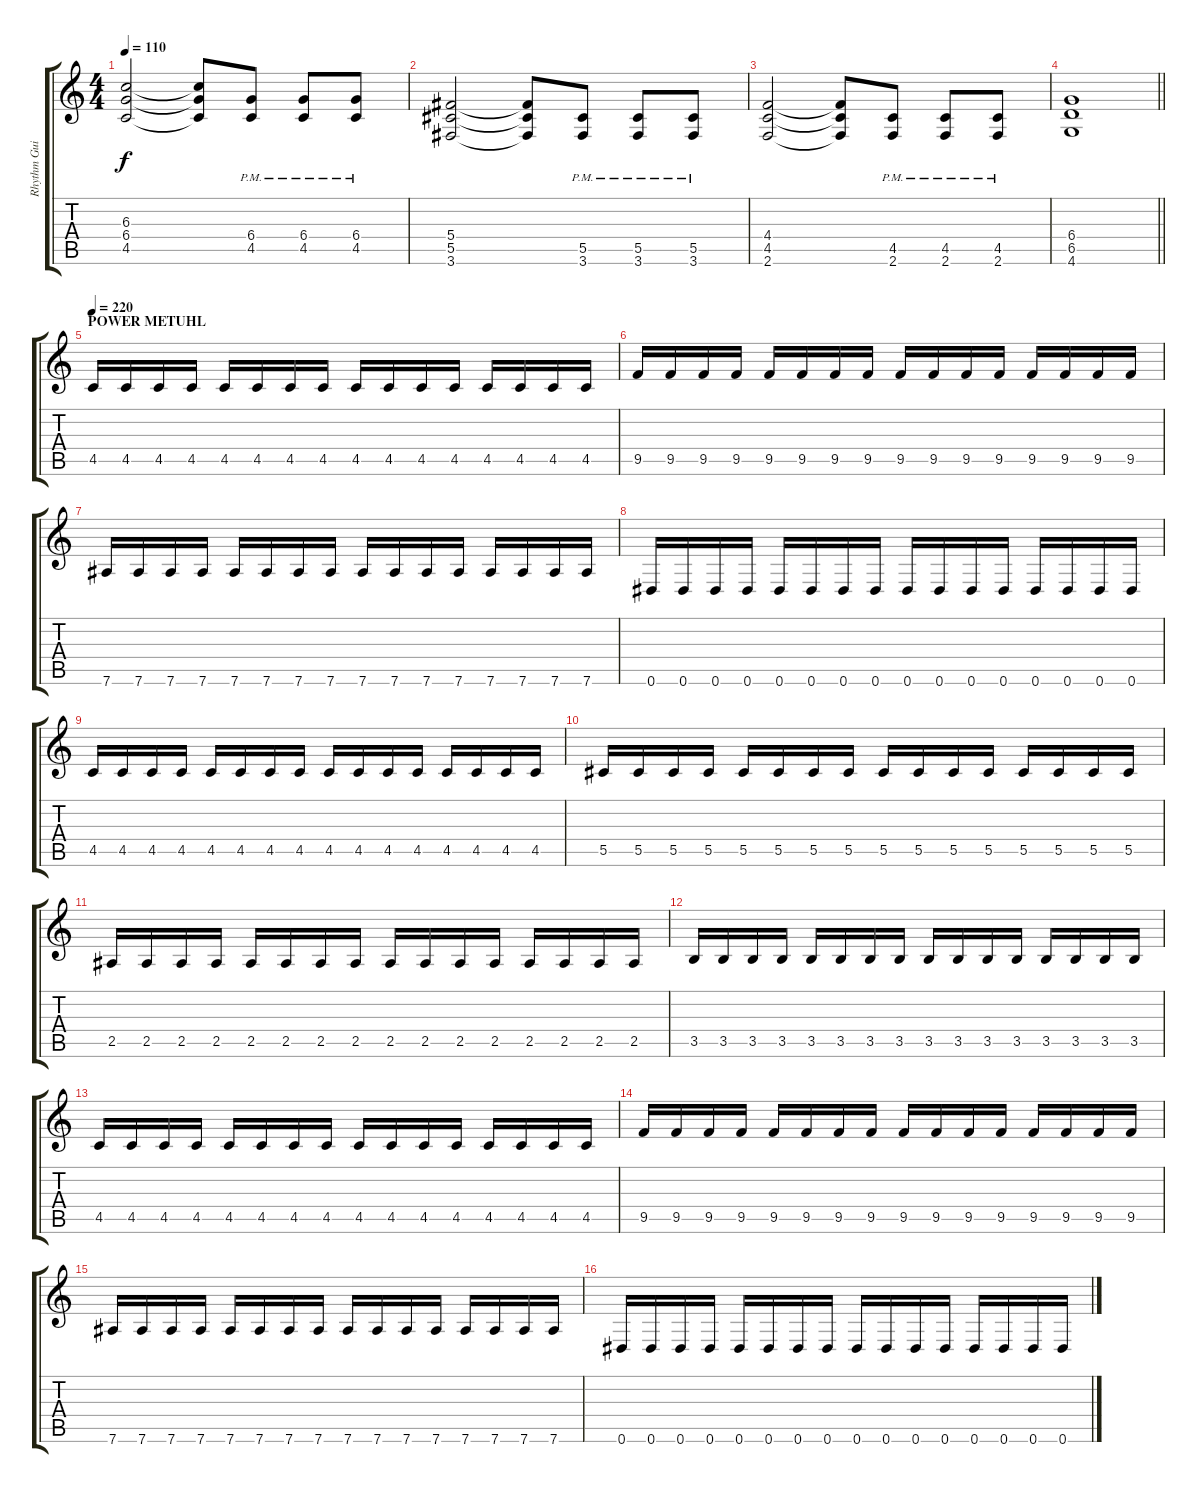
\track ("Rhythm Guitar 2" "Rhythm Gui") {instrument overdrivenguitar}
\staff {score tabs}
\tuning (Eb4 Bb3 Gb3 Db3 Ab2 Eb2) {hide}
\ts (4 4)
\tempo 110
\clef g2
\ks c
(6.3 6.4 4.5).2{dy f} (6.3{t} 6.4{t} 4.5{t}).8 (6.4{pm} 4.5{pm}).8 (6.4{pm} 4.5{pm}).8 (6.4{pm} 4.5{pm}).8 |
(5.4 5.5 3.6).2 (5.4{t} 5.5{t} 3.6{t}).8 (5.5{pm} 3.6{pm}).8 (5.5{pm} 3.6{pm}).8 (5.5{pm} 3.6{pm}).8 |
(4.4 4.5 2.6).2 (4.4{t} 4.5{t} 2.6{t}).8 (4.5{pm} 2.6{pm}).8 (4.5{pm} 2.6{pm}).8 (4.5{pm} 2.6{pm}).8 |
\barLineRight lightlight
(6.4 6.5 4.6).1 |
\section ("" "POWER METUHL")
\tempo 220
4.5.16 4.5.16 4.5.16 4.5.16 4.5.16 4.5.16 4.5.16 4.5.16 4.5.16 4.5.16 4.5.16 4.5.16 4.5.16 4.5.16 4.5.16 4.5.16 |
9.5.16 9.5.16 9.5.16 9.5.16 9.5.16 9.5.16 9.5.16 9.5.16 9.5.16 9.5.16 9.5.16 9.5.16 9.5.16 9.5.16 9.5.16 9.5.16 |
7.6.16 7.6.16 7.6.16 7.6.16 7.6.16 7.6.16 7.6.16 7.6.16 7.6.16 7.6.16 7.6.16 7.6.16 7.6.16 7.6.16 7.6.16 7.6.16 |
0.6.16 0.6.16 0.6.16 0.6.16 0.6.16 0.6.16 0.6.16 0.6.16 0.6.16 0.6.16 0.6.16 0.6.16 0.6.16 0.6.16 0.6.16 0.6.16 |
4.5.16 4.5.16 4.5.16 4.5.16 4.5.16 4.5.16 4.5.16 4.5.16 4.5.16 4.5.16 4.5.16 4.5.16 4.5.16 4.5.16 4.5.16 4.5.16 |
5.5.16 5.5.16 5.5.16 5.5.16 5.5.16 5.5.16 5.5.16 5.5.16 5.5.16 5.5.16 5.5.16 5.5.16 5.5.16 5.5.16 5.5.16 5.5.16 |
2.5.16 2.5.16 2.5.16 2.5.16 2.5.16 2.5.16 2.5.16 2.5.16 2.5.16 2.5.16 2.5.16 2.5.16 2.5.16 2.5.16 2.5.16 2.5.16 |
3.5.16 3.5.16 3.5.16 3.5.16 3.5.16 3.5.16 3.5.16 3.5.16 3.5.16 3.5.16 3.5.16 3.5.16 3.5.16 3.5.16 3.5.16 3.5.16 |
4.5.16 4.5.16 4.5.16 4.5.16 4.5.16 4.5.16 4.5.16 4.5.16 4.5.16 4.5.16 4.5.16 4.5.16 4.5.16 4.5.16 4.5.16 4.5.16 |
9.5.16 9.5.16 9.5.16 9.5.16 9.5.16 9.5.16 9.5.16 9.5.16 9.5.16 9.5.16 9.5.16 9.5.16 9.5.16 9.5.16 9.5.16 9.5.16 |
7.6.16 7.6.16 7.6.16 7.6.16 7.6.16 7.6.16 7.6.16 7.6.16 7.6.16 7.6.16 7.6.16 7.6.16 7.6.16 7.6.16 7.6.16 7.6.16 |
0.6.16 0.6.16 0.6.16 0.6.16 0.6.16 0.6.16 0.6.16 0.6.16 0.6.16 0.6.16 0.6.16 0.6.16 0.6.16 0.6.16 0.6.16 0.6.16
